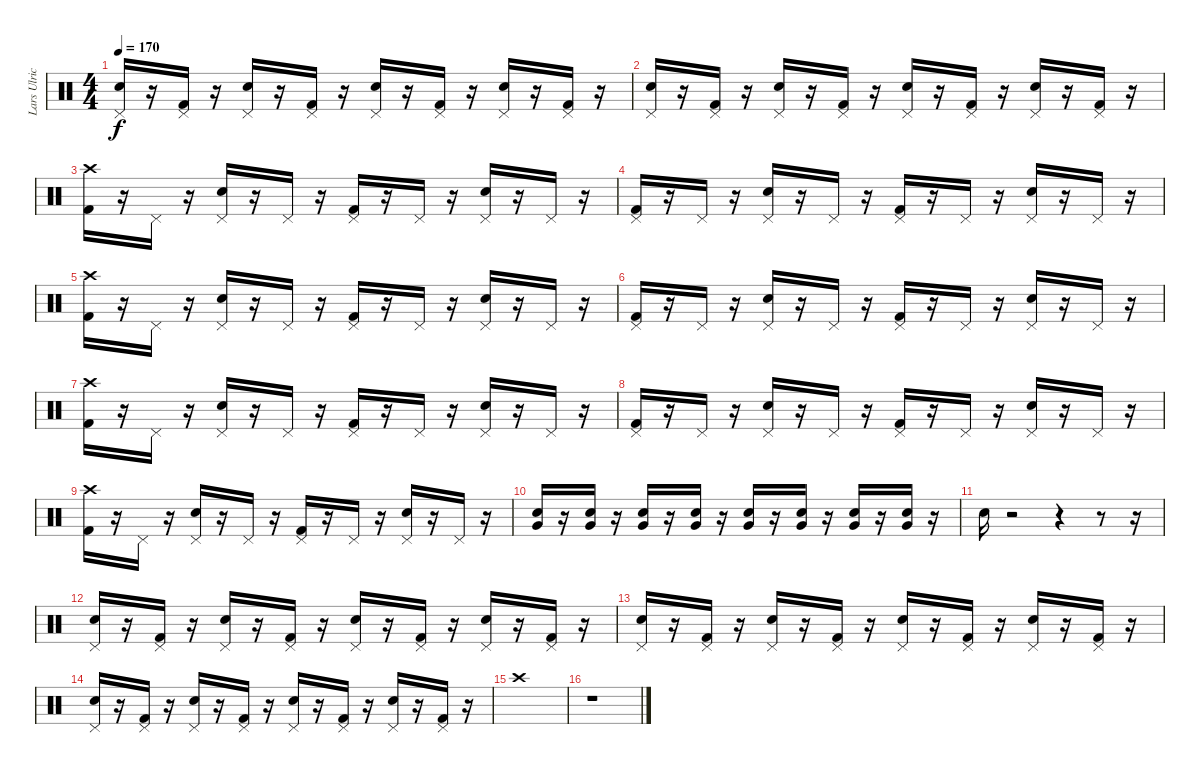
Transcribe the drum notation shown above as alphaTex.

\track ("Lars Ulrich" "Lars Ulric") {instrument percussion}
\staff {score}
\articulation defaults
\ts (4 4)
\tempo 170
\clef neutral
\ks c
("Pedal Hi-Hat (hit)" "Snare (hit) 2").16{dy f} r.16 ("Pedal Hi-Hat (hit)" "Kick (hit) 2").16 r.16 ("Pedal Hi-Hat (hit)" "Snare (hit) 2").16 r.16 ("Pedal Hi-Hat (hit)" "Kick (hit) 2").16 r.16 ("Pedal Hi-Hat (hit)" "Snare (hit) 2").16 r.16 ("Pedal Hi-Hat (hit)" "Kick (hit) 2").16 r.16 ("Pedal Hi-Hat (hit)" "Snare (hit) 2").16 r.16 ("Pedal Hi-Hat (hit)" "Kick (hit) 2").16 r.16 |
("Pedal Hi-Hat (hit)" "Snare (hit) 2").16 r.16 ("Pedal Hi-Hat (hit)" "Kick (hit) 2").16 r.16 ("Pedal Hi-Hat (hit)" "Snare (hit) 2").16 r.16 ("Pedal Hi-Hat (hit)" "Kick (hit) 2").16 r.16 ("Pedal Hi-Hat (hit)" "Snare (hit) 2").16 r.16 ("Pedal Hi-Hat (hit)" "Kick (hit) 2").16 r.16 ("Pedal Hi-Hat (hit)" "Snare (hit) 2").16 r.16 ("Pedal Hi-Hat (hit)" "Kick (hit) 2").16 r.16 |
("Crash high (hit)" "Kick (hit) 2").16 r.16 "Pedal Hi-Hat (hit)".16 r.16 ("Pedal Hi-Hat (hit)" "Snare (hit) 2").16 r.16 "Pedal Hi-Hat (hit)".16 r.16 ("Pedal Hi-Hat (hit)" "Kick (hit) 2").16 r.16 "Pedal Hi-Hat (hit)".16 r.16 ("Pedal Hi-Hat (hit)" "Snare (hit) 2").16 r.16 "Pedal Hi-Hat (hit)".16 r.16 |
("Pedal Hi-Hat (hit)" "Kick (hit) 2").16 r.16 "Pedal Hi-Hat (hit)".16 r.16 ("Pedal Hi-Hat (hit)" "Snare (hit) 2").16 r.16 "Pedal Hi-Hat (hit)".16 r.16 ("Pedal Hi-Hat (hit)" "Kick (hit) 2").16 r.16 "Pedal Hi-Hat (hit)".16 r.16 ("Pedal Hi-Hat (hit)" "Snare (hit) 2").16 r.16 "Pedal Hi-Hat (hit)".16 r.16 |
("Crash high (hit)" "Kick (hit) 2").16 r.16 "Pedal Hi-Hat (hit)".16 r.16 ("Pedal Hi-Hat (hit)" "Snare (hit) 2").16 r.16 "Pedal Hi-Hat (hit)".16 r.16 ("Pedal Hi-Hat (hit)" "Kick (hit) 2").16 r.16 "Pedal Hi-Hat (hit)".16 r.16 ("Pedal Hi-Hat (hit)" "Snare (hit) 2").16 r.16 "Pedal Hi-Hat (hit)".16 r.16 |
("Pedal Hi-Hat (hit)" "Kick (hit) 2").16 r.16 "Pedal Hi-Hat (hit)".16 r.16 ("Pedal Hi-Hat (hit)" "Snare (hit) 2").16 r.16 "Pedal Hi-Hat (hit)".16 r.16 ("Pedal Hi-Hat (hit)" "Kick (hit) 2").16 r.16 "Pedal Hi-Hat (hit)".16 r.16 ("Pedal Hi-Hat (hit)" "Snare (hit) 2").16 r.16 "Pedal Hi-Hat (hit)".16 r.16 |
("Crash high (hit)" "Kick (hit) 2").16 r.16 "Pedal Hi-Hat (hit)".16 r.16 ("Pedal Hi-Hat (hit)" "Snare (hit) 2").16 r.16 "Pedal Hi-Hat (hit)".16 r.16 ("Pedal Hi-Hat (hit)" "Kick (hit) 2").16 r.16 "Pedal Hi-Hat (hit)".16 r.16 ("Pedal Hi-Hat (hit)" "Snare (hit) 2").16 r.16 "Pedal Hi-Hat (hit)".16 r.16 |
("Pedal Hi-Hat (hit)" "Kick (hit) 2").16 r.16 "Pedal Hi-Hat (hit)".16 r.16 ("Pedal Hi-Hat (hit)" "Snare (hit) 2").16 r.16 "Pedal Hi-Hat (hit)".16 r.16 ("Pedal Hi-Hat (hit)" "Kick (hit) 2").16 r.16 "Pedal Hi-Hat (hit)".16 r.16 ("Pedal Hi-Hat (hit)" "Snare (hit) 2").16 r.16 "Pedal Hi-Hat (hit)".16 r.16 |
("Crash high (hit)" "Kick (hit) 2").16 r.16 "Pedal Hi-Hat (hit)".16 r.16 ("Pedal Hi-Hat (hit)" "Snare (hit) 2").16 r.16 "Pedal Hi-Hat (hit)".16 r.16 ("Pedal Hi-Hat (hit)" "Kick (hit) 2").16 r.16 "Pedal Hi-Hat (hit)".16 r.16 ("Pedal Hi-Hat (hit)" "Snare (hit) 2").16 r.16 "Pedal Hi-Hat (hit)".16 r.16 |
("Very Low Tom (hit)" "Snare (hit) 2").16 r.16 ("Very Low Tom (hit)" "Snare (hit) 2").16 r.16 ("Very Low Tom (hit)" "Snare (hit) 2").16 r.16 ("Very Low Tom (hit)" "Snare (hit) 2").16 r.16 ("Very Low Tom (hit)" "Snare (hit) 2").16 r.16 ("Very Low Tom (hit)" "Snare (hit) 2").16 r.16 ("Very Low Tom (hit)" "Snare (hit) 2").16 r.16 ("Very Low Tom (hit)" "Snare (hit) 2").16 r.16 |
"Snare (hit) 2".16 r.2 r.4 r.8 r.16 |
("Pedal Hi-Hat (hit)" "Snare (hit) 2").16 r.16 ("Pedal Hi-Hat (hit)" "Kick (hit) 2").16 r.16 ("Pedal Hi-Hat (hit)" "Snare (hit) 2").16 r.16 ("Pedal Hi-Hat (hit)" "Kick (hit) 2").16 r.16 ("Pedal Hi-Hat (hit)" "Snare (hit) 2").16 r.16 ("Pedal Hi-Hat (hit)" "Kick (hit) 2").16 r.16 ("Pedal Hi-Hat (hit)" "Snare (hit) 2").16 r.16 ("Pedal Hi-Hat (hit)" "Kick (hit) 2").16 r.16 |
("Pedal Hi-Hat (hit)" "Snare (hit) 2").16 r.16 ("Pedal Hi-Hat (hit)" "Kick (hit) 2").16 r.16 ("Pedal Hi-Hat (hit)" "Snare (hit) 2").16 r.16 ("Pedal Hi-Hat (hit)" "Kick (hit) 2").16 r.16 ("Pedal Hi-Hat (hit)" "Snare (hit) 2").16 r.16 ("Pedal Hi-Hat (hit)" "Kick (hit) 2").16 r.16 ("Pedal Hi-Hat (hit)" "Snare (hit) 2").16 r.16 ("Pedal Hi-Hat (hit)" "Kick (hit) 2").16 r.16 |
("Pedal Hi-Hat (hit)" "Snare (hit) 2").16 r.16 ("Pedal Hi-Hat (hit)" "Kick (hit) 2").16 r.16 ("Pedal Hi-Hat (hit)" "Snare (hit) 2").16 r.16 ("Pedal Hi-Hat (hit)" "Kick (hit) 2").16 r.16 ("Pedal Hi-Hat (hit)" "Snare (hit) 2").16 r.16 ("Pedal Hi-Hat (hit)" "Kick (hit) 2").16 r.16 ("Pedal Hi-Hat (hit)" "Snare (hit) 2").16 r.16 ("Pedal Hi-Hat (hit)" "Kick (hit) 2").16 r.16 |
"Crash high (hit)".1 |
r.1
